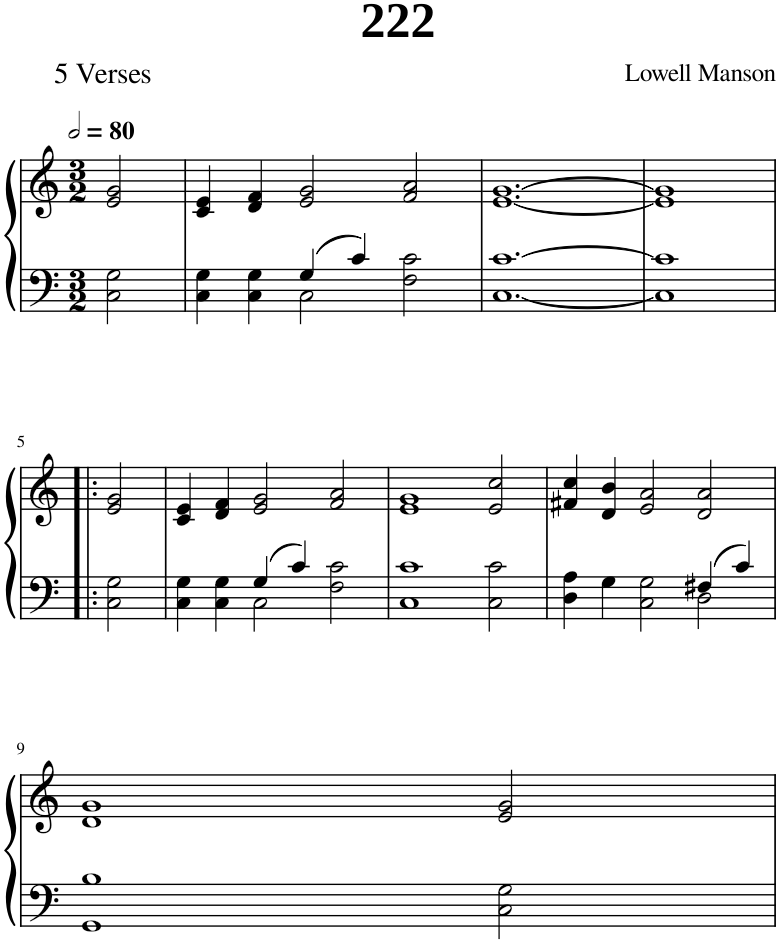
**kern	**kern
*part1	*part1
*staff2	*staff1
*I"Piano	*
*I'Pno.	*
*clefF4	*clefG2
*k[]	*k[]
*M3/2	*M3/2
*MM160	*MM160
=1	=1
2C\ 2G\	2e/ 2g/
=2	=2
*^	*
2ryy	4C\ 4G\	4c/ 4e/
.	4C\ 4G\	4d/ 4f/
4G/	2C\	2e/ 2g/
4c/	.	.
2ryy	2F\ 2c\	2f/ 2a/
*v	*v	*
=3	=3
[1.C [1.c	[1.e [1.g
=4	=4
1C] 1c]	1e] 1g]
!!LO:LB:g=z
=5!|:	=5!|:
2C\ 2G\	2e/ 2g/
=6	=6
*^	*
2ryy	4C\ 4G\	4c/ 4e/
.	4C\ 4G\	4d/ 4f/
4G/	2C\	2e/ 2g/
4c/	.	.
2ryy	2F\ 2c\	2f/ 2a/
*v	*v	*
=7	=7
1C 1c	1e 1g
2C\ 2c\	2e/ 2cc/
=8	=8
*^	*
2ryy	4D\ 4A\	4f#X/ 4cc/
.	4G\	4d/ 4b/
2ryy	2C\ 2G\	2e/ 2a/
4F#X/	2D\	2d/ 2a/
4c/	.	.
*v	*v	*
!!LO:LB:g=z
=9	=9
1GG 1B	1d 1g
2C\ 2G\	2e/ 2g/
=	=
*-	*-
